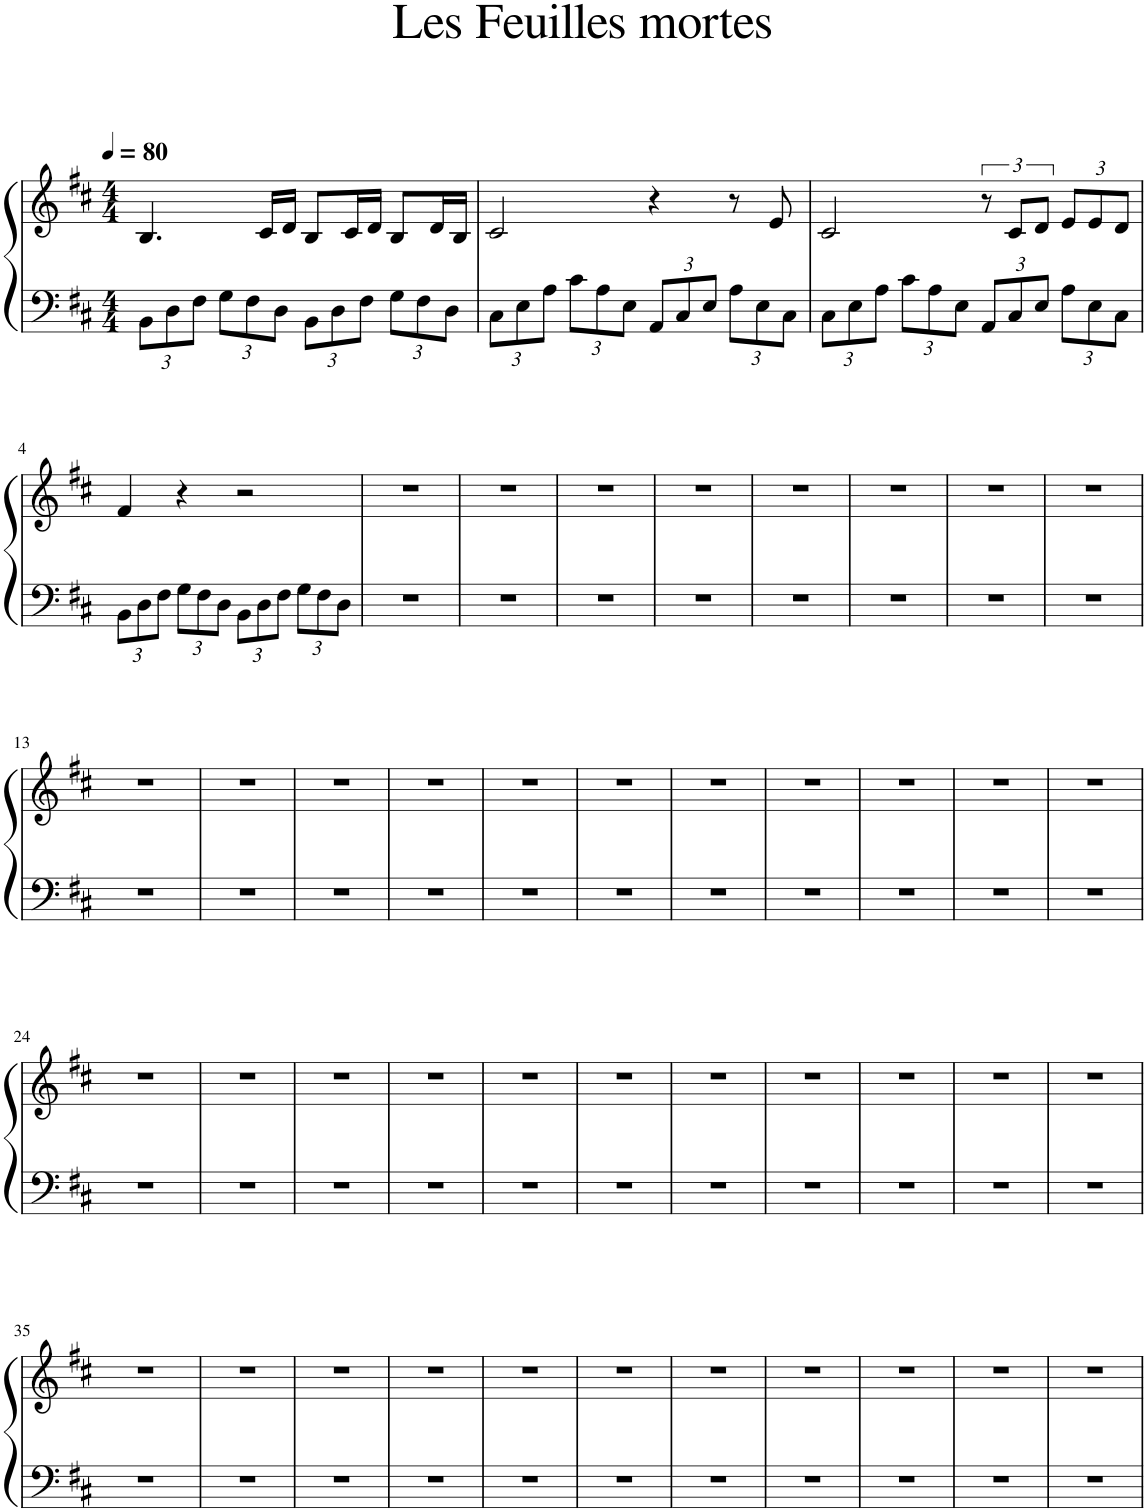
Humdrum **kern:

**kern	**kern
*part1	*part1
*staff2	*staff1
*I"Piano	*
*I'Pno.	*
*clefF4	*clefG2
*k[f#c#]	*k[f#c#]
*M4/4	*M4/4
*MM80	*MM80
*Xbrackettup	*
=1	=1
12BB\L	4.B/
12D\	.
12F#\J	.
12G\L	.
12F#\	.
.	16c#/LL
12D\J	.
.	16d/JJ
12BB\L	8B/L
12D\	.
.	16c#/L
12F#\J	.
.	16d/JJ
12G\L	8B/L
12F#\	.
.	16d/L
12D\J	.
.	16B/JJ
=2	=2
12C#\L	2c#/
12E\	.
12A\J	.
12c#\L	.
12A\	.
12E\J	.
12AA/L	4r
12C#/	.
12E/J	.
12A\L	8r
12E\	.
.	8e/
12C#\J	.
=3	=3
12C#\L	2c#/
12E\	.
12A\J	.
12c#\L	.
12A\	.
12E\J	.
12AA/L	12r
12C#/	12c#/L
12E/J	12d/J
*	*Xbrackettup
12A\L	12e/L
12E\	12e/
12C#\J	12d/J
!!LO:LB:g=z
=4	=4
12BB\L	4f#/
12D\	.
12F#\J	.
12G\L	4r
12F#\	.
12D\J	.
12BB\L	2r
12D\	.
12F#\J	.
12G\L	.
12F#\	.
12D\J	.
=5	=5
1r	1r
=6	=6
1r	1r
=7	=7
1r	1r
=8	=8
1r	1r
=9	=9
1r	1r
=10	=10
1r	1r
=11	=11
1r	1r
=12	=12
1r	1r
!!LO:LB:g=z
=13	=13
1r	1r
=14	=14
1r	1r
=15	=15
1r	1r
=16	=16
1r	1r
=17	=17
1r	1r
=18	=18
1r	1r
=19	=19
1r	1r
=20	=20
1r	1r
=21	=21
1r	1r
=22	=22
1r	1r
=23	=23
1r	1r
!!LO:LB:g=z
=24	=24
1r	1r
=25	=25
1r	1r
=26	=26
1r	1r
=27	=27
1r	1r
=28	=28
1r	1r
=29	=29
1r	1r
=30	=30
1r	1r
=31	=31
1r	1r
=32	=32
1r	1r
=33	=33
1r	1r
=34	=34
1r	1r
!!LO:LB:g=z
=35	=35
1r	1r
=36	=36
1r	1r
=37	=37
1r	1r
=38	=38
1r	1r
=39	=39
1r	1r
=40	=40
1r	1r
=41	=41
1r	1r
=42	=42
1r	1r
=43	=43
1r	1r
=44	=44
1r	1r
=45	=45
1r	1r
=	=
*-	*-
